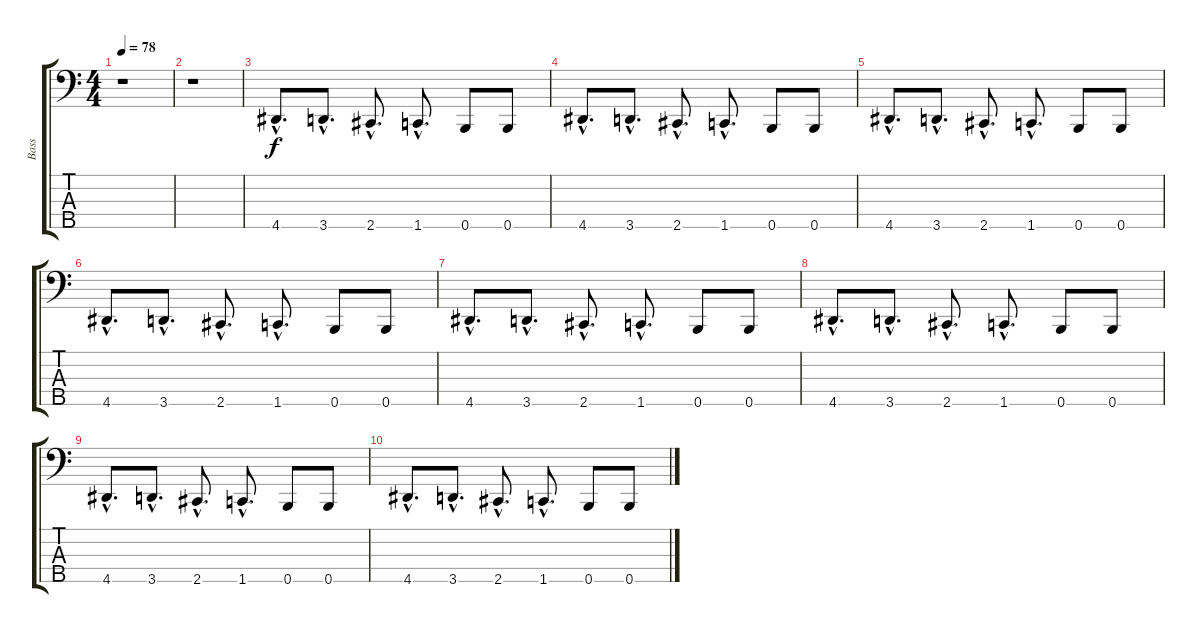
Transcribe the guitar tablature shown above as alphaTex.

\track ("Bass" "Bass") {instrument electricbassfinger}
\staff {score tabs}
\tuning (G2 D2 A1 E1 B0) {hide}
\ts (4 4)
\tempo 78
\clef f4
\ks c
r.1{dy f} |
r.1 |
4.5{hac}.8{d} 3.5{hac}.8{d} 2.5{hac}.8{d} 1.5{hac}.8{d} 0.5.8 0.5.8 |
4.5{hac}.8{d} 3.5{hac}.8{d} 2.5{hac}.8{d} 1.5{hac}.8{d} 0.5.8 0.5.8 |
4.5{hac}.8{d} 3.5{hac}.8{d} 2.5{hac}.8{d} 1.5{hac}.8{d} 0.5.8 0.5.8 |
4.5{hac}.8{d} 3.5{hac}.8{d} 2.5{hac}.8{d} 1.5{hac}.8{d} 0.5.8 0.5.8 |
4.5{hac}.8{d} 3.5{hac}.8{d} 2.5{hac}.8{d} 1.5{hac}.8{d} 0.5.8 0.5.8 |
4.5{hac}.8{d} 3.5{hac}.8{d} 2.5{hac}.8{d} 1.5{hac}.8{d} 0.5.8 0.5.8 |
4.5{hac}.8{d} 3.5{hac}.8{d} 2.5{hac}.8{d} 1.5{hac}.8{d} 0.5.8 0.5.8 |
4.5{hac}.8{d} 3.5{hac}.8{d} 2.5{hac}.8{d} 1.5{hac}.8{d} 0.5.8 0.5.8
